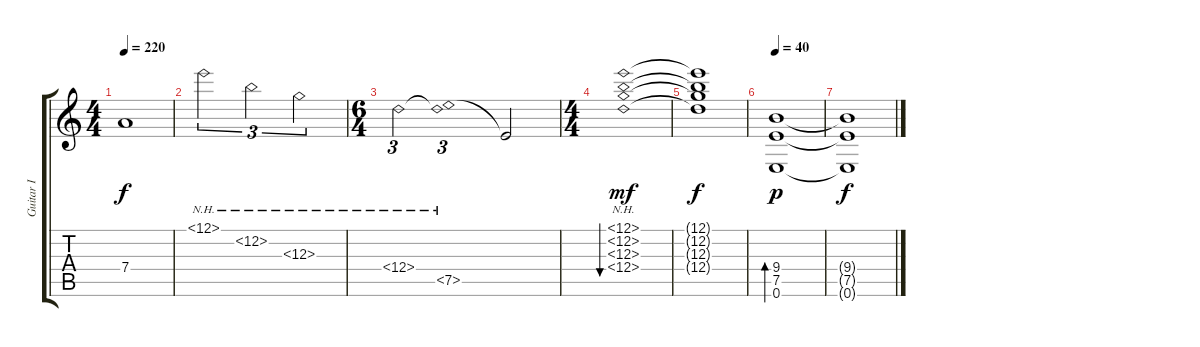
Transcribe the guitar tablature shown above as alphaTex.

\track ("Guitar I" "Guitar I") {instrument overdrivenguitar}
\staff {score tabs}
\tuning (E4 B3 G3 D3 A2 E2) {hide}
\ts (4 4)
\tempo 220
\clef g2
\ks c
7.4{t}.1{dy f} |
12.1{nh}.2{tu (3 2)} 12.2{nh}.2{tu (3 2)} 12.3{nh}.2{tu (3 2)} |
\ts (6 4)
12.4{nh}.2{tu (3 2)} (12.4{nh t} 7.5{nh}).1{tu (3 2)} 7.5{t}.2 |
\ts (4 4)
(12.1{nh} 12.2{nh} 12.3{nh} 12.4{nh}).1{bu 480 dy mf} |
(12.1{t} 12.2{t} 12.3{t} 12.4{t}).1{dy f} |
\tempo 40
(9.4 7.5 0.6).1{bd 480 dy p} |
(9.4{t} 7.5{t} 0.6{t}).1{dy f}
